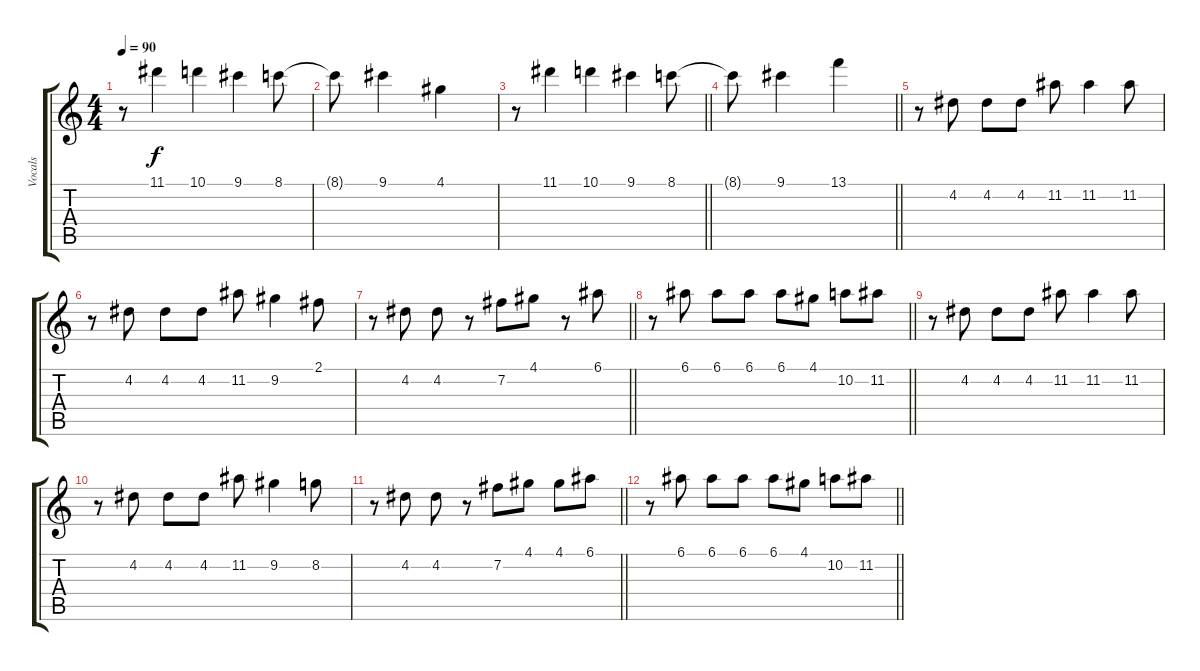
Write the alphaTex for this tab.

\track ("Vocals" "Vocals") {instrument electricguitarclean}
\staff {score tabs}
\tuning (E4 B3 G3 D3 A2 E2) {hide}
\ts (4 4)
\tempo 90
\clef g2
\ks c
r.8{dy f} 11.1.4 10.1.4 9.1.4 8.1.8 |
8.1{t}.8 9.1.4 4.1.4 |
\barLineRight lightlight
r.8 11.1.4 10.1.4 9.1.4 8.1.8 |
\barLineRight lightlight
8.1{t}.8 9.1.4 13.1.4 |
r.8 4.2.8 4.2.8 4.2.8 11.2.8 11.2.4 11.2.8 |
r.8 4.2.8 4.2.8 4.2.8 11.2.8 9.2.4 2.1.8 |
\barLineRight lightlight
r.8 4.2.8 4.2.8 r.8 7.2.8 4.1.8 r.8 6.1.8 |
\barLineRight lightlight
r.8 6.1.8 6.1.8 6.1.8 6.1.8 4.1.8 10.2.8 11.2.8 |
r.8 4.2.8 4.2.8 4.2.8 11.2.8 11.2.4 11.2.8 |
r.8 4.2.8 4.2.8 4.2.8 11.2.8 9.2.4 8.2.8 |
\barLineRight lightlight
r.8 4.2.8 4.2.8 r.8 7.2.8 4.1.8 4.1.8 6.1.8 |
\barLineRight lightlight
r.8 6.1.8 6.1.8 6.1.8 6.1.8 4.1.8 10.2.8 11.2.8
